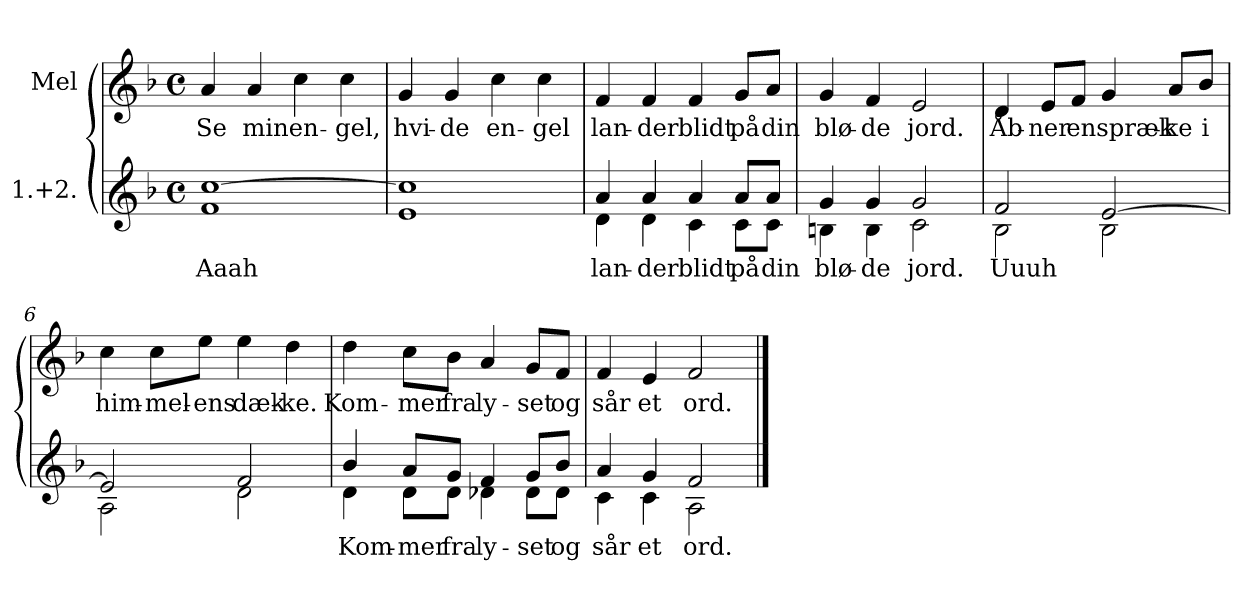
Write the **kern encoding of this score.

**kern	**text	**kern	**text
*part2	*part2	*part1	*part1
*staff2	*staff2	*staff1	*staff1
*I"1.+2.	*	*I"Mel	*
*clefG2	*	*clefG2	*
*k[b-]	*	*k[b-]	*
*M4/4	*	*M4/4	*
*met(c)	*	*met(c)	*
=1	=1	=1	=1
!	!LO:LY:b	!	!LO:LY:b
*^	*	*	*
[1cc	1f	Aaah	4a/	Se
!	!	!	!	!LO:LY:b
.	.	.	4a/	min
!	!	!	!	!LO:LY:b
.	.	.	4cc\	en-
!	!	!	!	!LO:LY:b
.	.	.	4cc\	-gel,
=2	=2	=2	=2	=2
!	!	!	!	!LO:LY:b
1cc]	1e	.	4g/	hvi-
!	!	!	!	!LO:LY:b
.	.	.	4g/	-de
!	!	!	!	!LO:LY:b
.	.	.	4cc\	en-
!	!	!	!	!LO:LY:b
.	.	.	4cc\	-gel
=3	=3	=3	=3	=3
!	!	!LO:LY:b	!	!LO:LY:b
4a/	4d\	lan-	4f/	lan-
!	!	!LO:LY:b	!	!LO:LY:b
4a/	4d\	-der	4f/	-der
!	!	!LO:LY:b	!	!LO:LY:b
4a/	4c\	blidt	4f/	blidt
!	!	!LO:LY:b	!	!LO:LY:b
8a/L	8c\L	på	8g/L	på
!	!	!LO:LY:b	!	!LO:LY:b
8a/J	8c\J	din	8a/J	din
!!LO:LB:g=z
=4	=4	=4	=4	=4
!	!	!LO:LY:b	!	!LO:LY:b
4g/	4Bn\	blø-	4g/	blø-
!	!	!LO:LY:b	!	!LO:LY:b
4g/	4B\	-de	4f/	-de
!	!	!LO:LY:b	!	!LO:LY:b
2g/	2c\	jord.	2e/	jord.
=5	=5	=5	=5	=5
!	!	!LO:LY:b	!	!LO:LY:b
2f/	2B-\	Uuuh	4d/	Åb-
!	!	!	!	!LO:LY:b
.	.	.	8e/L	-ner
!	!	!	!	!LO:LY:b
.	.	.	8f/J	en
!	!	!	!	!LO:LY:b
[2e/	2B-\	.	4g/	spræk-
!	!	!	!	!LO:LY:b
.	.	.	8a/L	-ke
!	!	!	!	!LO:LY:b
.	.	.	8b-/J	i
=6	=6	=6	=6	=6
!	!	!	!	!LO:LY:b
2e/]	2A\	.	4cc\	him-
!	!	!	!	!LO:LY:b
.	.	.	8cc\L	-mel-
!	!	!	!	!LO:LY:b
.	.	.	8ee\J	-ens
!	!	!	!	!LO:LY:b
2f/	2d\	.	4ee\	dæk-
!	!	!	!	!LO:LY:b
.	.	.	4dd\	-ke.
!!LO:LB:g=z
=7	=7	=7	=7	=7
!	!	!LO:LY:b	!	!LO:LY:b
4b-/	4d\	Kom-	4dd\	Kom-
!	!	!LO:LY:b	!	!LO:LY:b
8a/L	8d\L	-mer	8cc\L	-mer
!	!	!LO:LY:b	!	!LO:LY:b
8g/J	8d\J	fra	8b-\J	fra
!	!	!LO:LY:b	!	!LO:LY:b
4f/	4d-X\	ly-	4a/	ly-
!	!	!LO:LY:b	!	!LO:LY:b
8g/L	8d-\L	-set	8g/L	-set
!	!	!LO:LY:b	!	!LO:LY:b
8b-/J	8d-\J	og	8f/J	og
=8	=8	=8	=8	=8
!	!	!LO:LY:b	!	!LO:LY:b
4a/	4c\	sår	4f/	sår
!	!	!LO:LY:b	!	!LO:LY:b
4g/	4c\	et	4e/	et
!	!	!LO:LY:b	!	!LO:LY:b
2f/	2A\	ord.	2f/	ord.
*v	*v	*	*	*
==	==	==	==
*-	*-	*-	*-
